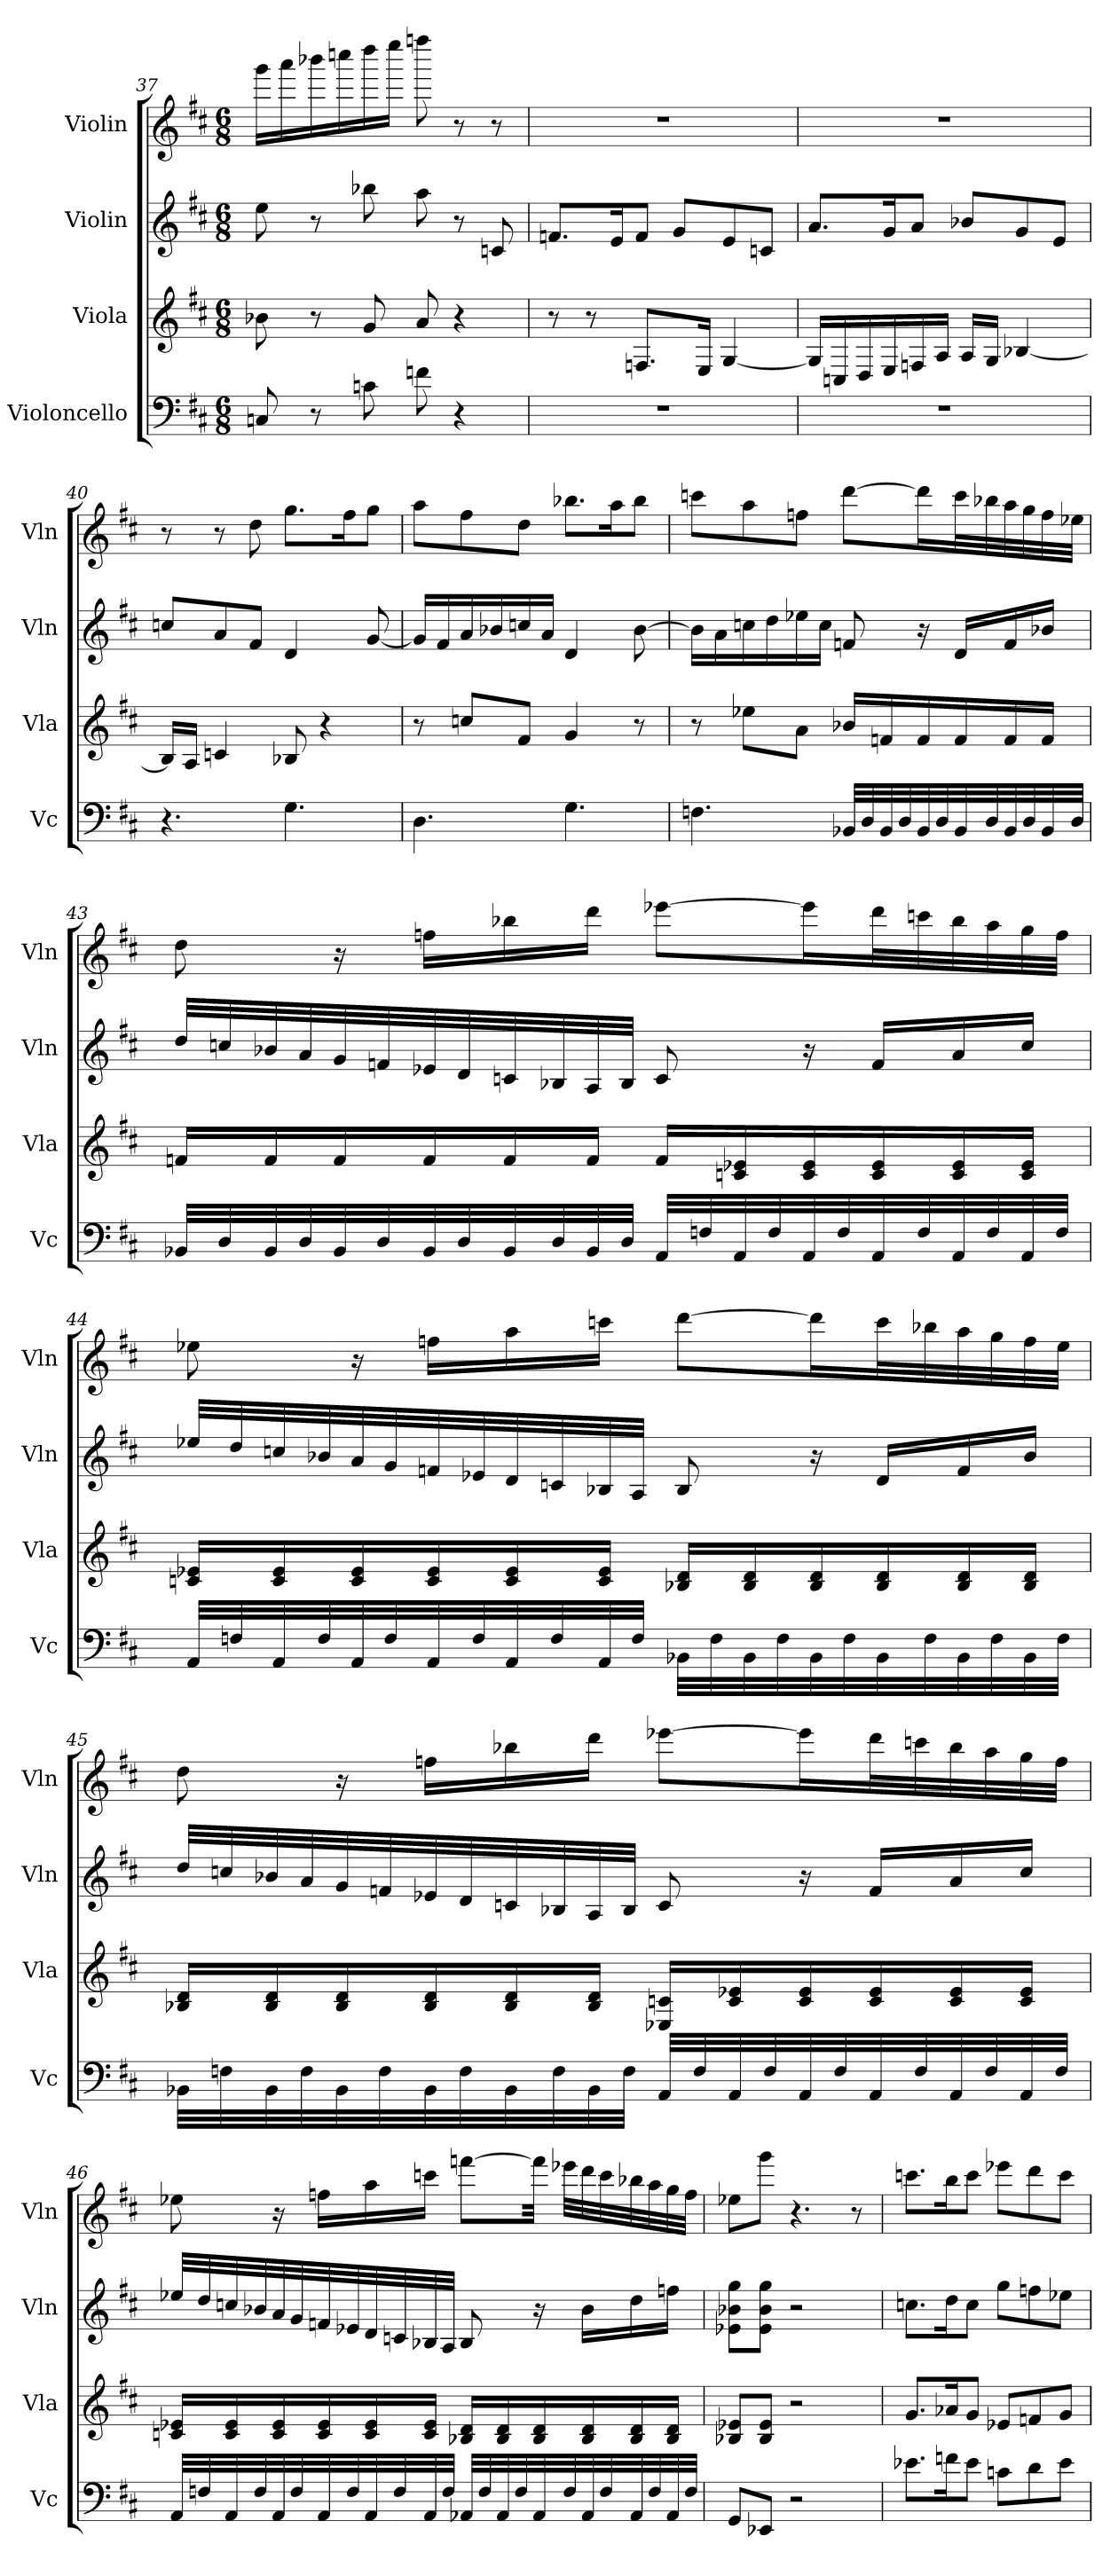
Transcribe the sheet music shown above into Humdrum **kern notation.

**kern	**kern	**kern	**kern
*part4	*part3	*part2	*part1
*staff4	*staff3	*staff2	*staff1
*I"Violoncello	*I"Viola	*I"Violin	*I"Violin
*I'Vc	*I'Vla	*I'Vln	*I'Vln
*clefF4	*clefG2	*clefG2	*clefG2
*k[f#c#]	*k[f#c#]	*k[f#c#]	*k[f#c#]
*M6/8	*M6/8	*M6/8	*M6/8
=37	=37	=37	=37
8Cn/	8b-X\	8ee\	16ggg\LL
.	.	.	16aaa\
8r	8r	8r	16bbb-X\
.	.	.	16ccccn\
8cn\	8g/	8bb-X\	16dddd\
.	.	.	16eeee\JJ
8fn\	8a/	8aa\	8ffffn\
4r	4r	8r	8r
.	.	8cn/	8r
!!LO:PB:g=z
=38	=38	=38	=38
2.r	8r	8.fn/L	2.r
.	8r	.	.
.	.	16e/K	.
.	8.Fn/L	8f/J	.
.	.	8g/L	.
.	16E/Jk	.	.
.	[4G/	8e/	.
.	.	8cn/J	.
=39	=39	=39	=39
2.r	16G/LL]	8.a/L	2.r
.	16Cn/	.	.
.	16D/	.	.
.	16E/	16g/K	.
.	16Fn/	8a/J	.
.	16A/JJ	.	.
.	16A/LL	8b-X/L	.
.	16G/JJ	.	.
.	[4B-X/	8g/	.
.	.	8e/J	.
=40	=40	=40	=40
4.r	16B-/LL]	8ccn/L	8r
.	16A/JJ	.	.
.	4cn/	8a/	8r
.	.	8f#/J	8dd\
4.G\	8B-X/	4d/	8.gg\L
.	4r	.	.
.	.	.	16ff#\K
.	.	[8g/	8gg\J
=41	=41	=41	=41
4.D\	8r	16g/LL]	8aa\L
.	.	16f#/	.
.	8ccn/L	16a/	8ff#\
.	.	16b-X/	.
.	8f#/J	16ccn/	8dd\J
.	.	16a/JJ	.
4.G\	4g/	4d/	8.bb-X\L
.	.	.	16aa\K
.	8r	[8b-\	8bb-\J
!!LO:LB:g=z
=42	=42	=42	=42
4.Fn\	8r	16b-\LL]	8cccn\L
.	.	16a\	.
.	8ee-X\L	16ccn\	8aa\
.	.	16dd\	.
.	8a\J	16ee-X\	8ffn\J
.	.	16cc\JJ	.
32BB-X/LLL	16b-X/LL	8fn/	[8ddd\L
32D/	.	.	.
32BB-/	16fn/	.	.
32D/	.	.	.
32BB-/	16f/	16r	16ddd\L]
32D/	.	.	.
32BB-/	16f/	16d/LL	32ccc\L
32D/	.	.	32bb-X\
32BB-/	16f/	16f/	32aa\
32D/	.	.	32gg\
32BB-/	16f/JJ	16b-X/JJ	32ff\
32D/JJJ	.	.	32ee-X\JJJ
!!LO:LB:g=z
=43	=43	=43	=43
32BB-X/LLL	16fn/LL	32dd/LLL	8dd\
32D/	.	32ccn/	.
32BB-/	16f/	32b-X/	.
32D/	.	32a/	.
32BB-/	16f/	32g/	16r
32D/	.	32fn/	.
32BB-/	16f/	32e-X/	16ffn\LL
32D/	.	32d/	.
32BB-/	16f/	32cn/	16bb-X\
32D/	.	32B-X/	.
32BB-/	16f/JJ	32A/	16ddd\JJ
32D/JJJ	.	32B-/JJJ	.
32AA/LLL	16f/LL	8c/	[8eee-X\L
32Fn/	.	.	.
32AA/	16cn/ 16e-X/	.	.
32F/	.	.	.
32AA/	16c/ 16e-/	16r	16eee-\L]
32F/	.	.	.
32AA/	16c/ 16e-/	16f/LL	32ddd\L
32F/	.	.	32cccn\
32AA/	16c/ 16e-/	16a/	32bb-\
32F/	.	.	32aa\
32AA/	16c/ 16e-/JJ	16cc/JJ	32gg\
32F/JJJ	.	.	32ff\JJJ
!!LO:PB:g=z
=44	=44	=44	=44
32AA/LLL	16cn/ 16e-X/LL	32ee-X/LLL	8ee-X\
32Fn/	.	32dd/	.
32AA/	16c/ 16e-/	32ccn/	.
32F/	.	32b-X/	.
32AA/	16c/ 16e-/	32a/	16r
32F/	.	32g/	.
32AA/	16c/ 16e-/	32fn/	16ffn\LL
32F/	.	32e-X/	.
32AA/	16c/ 16e-/	32d/	16aa\
32F/	.	32cn/	.
32AA/	16c/ 16e-/JJ	32B-X/	16cccn\JJ
32F/JJJ	.	32A/JJJ	.
32BB-X\LLL	16B-X/ 16d/LL	8B-/	[8ddd\L
32F\	.	.	.
32BB-\	16B-/ 16d/	.	.
32F\	.	.	.
32BB-\	16B-/ 16d/	16r	16ddd\L]
32F\	.	.	.
32BB-\	16B-/ 16d/	16d/LL	32ccc\L
32F\	.	.	32bb-X\
32BB-\	16B-/ 16d/	16f/	32aa\
32F\	.	.	32gg\
32BB-\	16B-/ 16d/JJ	16b-/JJ	32ff\
32F\JJJ	.	.	32ee-\JJJ
!!LO:LB:g=z
=45	=45	=45	=45
32BB-X\LLL	16B-X/ 16d/LL	32dd/LLL	8dd\
32Fn\	.	32ccn/	.
32BB-\	16B-/ 16d/	32b-X/	.
32F\	.	32a/	.
32BB-\	16B-/ 16d/	32g/	16r
32F\	.	32fn/	.
32BB-\	16B-/ 16d/	32e-X/	16ffn\LL
32F\	.	32d/	.
32BB-\	16B-/ 16d/	32cn/	16bb-X\
32F\	.	32B-X/	.
32BB-\	16B-/ 16d/JJ	32A/	16ddd\JJ
32F\JJJ	.	32B-/JJJ	.
32AA/LLL	16E-X/ 16cn/LL	8c/	[8eee-X\L
32F/	.	.	.
32AA/	16c/ 16e-X/	.	.
32F/	.	.	.
32AA/	16c/ 16e-/	16r	16eee-\L]
32F/	.	.	.
32AA/	16c/ 16e-/	16f/LL	32ddd\L
32F/	.	.	32cccn\
32AA/	16c/ 16e-/	16a/	32bb-\
32F/	.	.	32aa\
32AA/	16c/ 16e-/JJ	16cc/JJ	32gg\
32F/JJJ	.	.	32ff\JJJ
!!LO:LB:g=z
=46	=46	=46	=46
32AA/LLL	16cn/ 16e-X/LL	32ee-X/LLL	8ee-X\
32Fn/	.	32dd/	.
32AA/	16c/ 16e-/	32ccn/	.
32F/	.	32b-X/	.
32AA/	16c/ 16e-/	32a/	16r
32F/	.	32g/	.
32AA/	16c/ 16e-/	32fn/	16ffn\LL
32F/	.	32e-X/	.
32AA/	16c/ 16e-/	32d/	16aa\
32F/	.	32cn/	.
32AA/	16c/ 16e-/JJ	32B-X/	16cccn\JJ
32F/JJJ	.	32A/JJJ	.
32AA-X/LLL	16B-X/ 16d/LL	8B-/	[8fffn\L
32F/	.	.	.
32AA-/	16B-/ 16d/	.	.
32F/	.	.	.
32AA-/	16B-/ 16d/	16r	32fff\Jkk]
32F/	.	.	32eee-X\LLL
32AA-/	16B-/ 16d/	16b-\LL	32ddd\
32F/	.	.	32ccc\
32AA-/	16B-/ 16d/	16dd\	32bb-X\
32F/	.	.	32aa\
32AA-/	16B-/ 16d/JJ	16ffn\JJ	32gg\
32F/JJJ	.	.	32ff\JJJ
=47	=47	=47	=47
8GG/L	8B-X/ 8e-X/L	8e-X\ 8b-X\ 8gg\L	8ee-X\L
8EE-X/J	8B-/ 8e-/J	8e-\ 8b-\ 8gg\J	8ggg\J
2r	2r	2r	4.r
.	.	.	8r
!!LO:PB:g=z
=48	=48	=48	=48
8.e-X\L	8.g/L	8.ccn\L	8.cccn\L
16fn\K	16a-X/K	16dd\K	16bb\K
8e-\J	8g/J	8cc\J	8ccc\J
8cn\L	8e-X/L	8gg\L	8eee-X\L
8d\	8fn/	8ffn\	8ddd\
8e-\J	8g/J	8ee-X\J	8ccc\J
=	=	=	=
*-	*-	*-	*-
